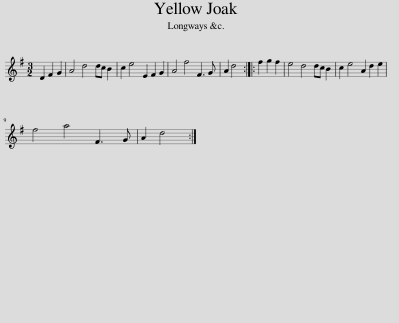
X:1
L:1/8
M:3/2
I:linebreak $
K:G
V:1 treble
V:1
 D2 F2 G2 | A4 d4 dc B2 | c2 e4 E2 F2 G2 | A4 f4 F3 G | A2 d4 :: %5
 f2 g2 f2 | e4 d4 dc B2 | c2 e4 A2 d2 e2 |$ f4 a4 F3 G | A2 d4 :| %10
